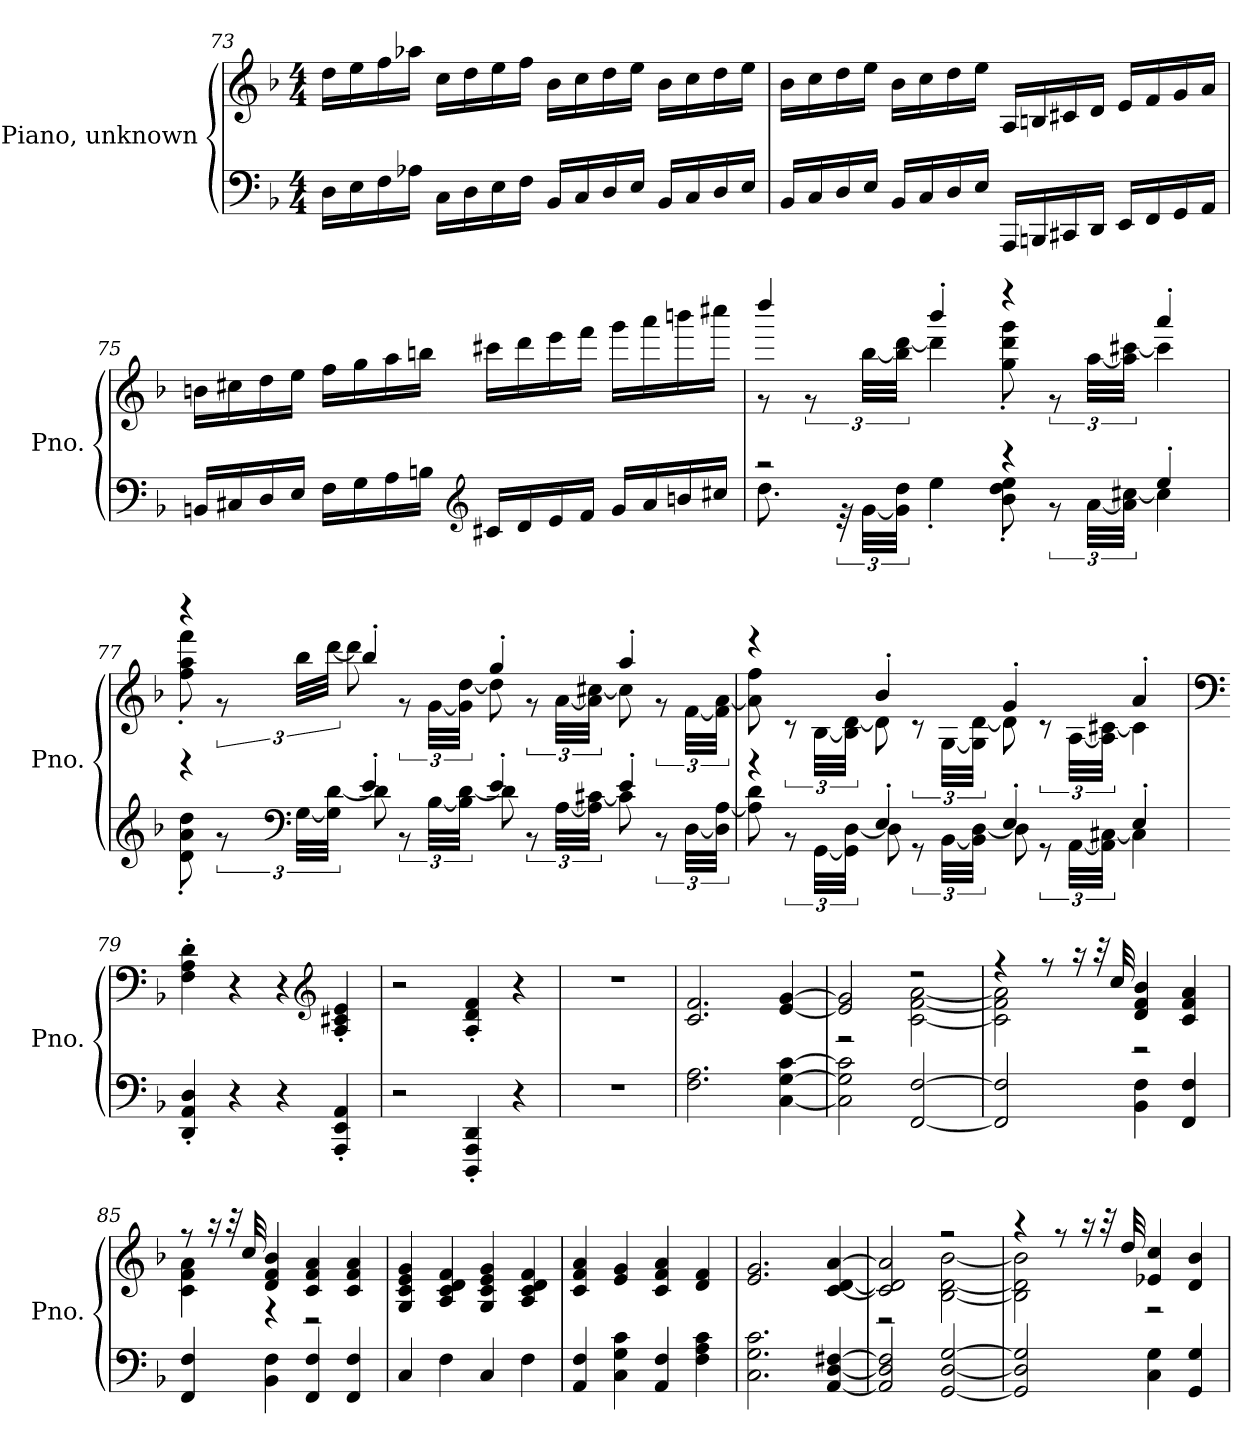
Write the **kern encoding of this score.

**kern	**kern
*part1	*part1
*staff2	*staff1
*I"Piano, unknown	*
*I'Pno.	*
*clefF4	*clefG2
*k[b-]	*k[b-]
*M4/4	*M4/4
=73	=73
16D\LL	16dd\LL
16E\	16ee\
16F\	16ff\
16A-X\JJ	16aa-X\JJ
16C\LL	16cc\LL
16D\	16dd\
16E\	16ee\
16F\JJ	16ff\JJ
16BB-/LL	16b-\LL
16C/	16cc\
16D/	16dd\
16E/JJ	16ee\JJ
16BB-/LL	16b-\LL
16C/	16cc\
16D/	16dd\
16E/JJ	16ee\JJ
!!LO:PB:g=z
=74	=74
16BB-/LL	16b-\LL
16C/	16cc\
16D/	16dd\
16E/JJ	16ee\JJ
16BB-/LL	16b-\LL
16C/	16cc\
16D/	16dd\
16E/JJ	16ee\JJ
16AAA/LL	16A/LL
16BBBn/	16Bn/
16CC#X/	16c#X/
16DD/JJ	16d/JJ
16EE/LL	16e/LL
16FF/	16f/
16GG/	16g/
16AA/JJ	16a/JJ
=75	=75
16BBn/LL	16bn\LL
16C#X/	16cc#X\
16D/	16dd\
16E/JJ	16ee\JJ
16F\LL	16ff\LL
16G\	16gg\
16A\	16aa\
16Bn\JJ	16bbn\JJ
*clefG2	*
16c#X/LL	16ccc#X\LL
16d/	16ddd\
16e/	16eee\
16f/JJ	16fff\JJ
16g/LL	16ggg\LL
16a/	16aaa\
16bn/	16bbbn\
16cc#X/JJ	16cccc#X\JJ
!!LO:LB:g=z
=76	=76
*^	*^
2r	8.dd\	4dddd/	8r
.	.	.	12r
.	48r	.	.
.	[48g\LLL	.	[48bb-\LLL
.	48g\] 48dd\JJJ	.	48bb-\] [48ddd\JJJ
.	4ee'\	4bbb-'/	4ddd\]
4r	8b-\' 8dd\' 8ee\'	4r	8gg\' 8ddd\' 8ggg\'
.	12r	.	12r
.	[48a\LLL	.	[48aa\LLL
.	48a\] [48cc#X\JJJ	.	48aa\] [48ccc#X\JJJ
4ee'/	4cc#\]	4aaa'/	4ccc#\]
=77	=77	=77	=77
4r	8d\' 8a\' 8dd\'	4r	8ff\' 8aa\' 8fff\'
.	12r	.	12r
*clefF4	*	*	*
.	[48G\LLL	.	48bb-\LLL
.	48G\] [48d\JJJ	.	[48ddd\JJJ
4e'/	8d\]	4bb-'/	8ddd\]
.	12r	.	12r
.	[48B-\LLL	.	[48g\LLL
.	48B-\] [48d\JJJ	.	48g\] [48dd\JJJ
4e'/	8d\]	4gg'/	8dd\]
.	12r	.	12r
.	[48A\LLL	.	[48a\LLL
.	48A\] [48c#X\JJJ	.	48a\] [48cc#X\JJJ
4e'/	8c#\]	4aa'/	8cc#\]
.	12r	.	12r
.	[48D\LLL	.	[48f\LLL
.	48D\] [48A\JJJ	.	48f\] [48a\JJJ
!!LO:LB:g=z	!!
=78	=78	=78	=78
4r	8A\] 8d\	4r	8a\] 8ff\
.	12r	.	12r
.	[48GG\LLL	.	[48B-\LLL
.	48GG\] [48D\JJJ	.	48B-\] [48d\JJJ
4E'/	8D\]	4b-'/	8d\]
.	12r	.	12r
.	[48BB-\LLL	.	[48G\LLL
.	48BB-\] [48D\JJJ	.	48G\] [48d\JJJ
4E'/	8D\]	4g'/	8d\]
.	12r	.	12r
.	[48AA\LLL	.	[48A\LLL
.	48AA\] [48C#X\JJJ	.	48A\] [48c#X\JJJ
4E'/	4C#\]	4a'/	4c#\]
*v	*v	*	*
*	*v	*v
=79	=79
*	*clefF4
4DD/' 4AA/' 4D/'	4F\' 4A\' 4d\'
4r	4r
4r	4r
*	*clefG2
4AAA/' 4EE/' 4AA/'	4A/' 4c#X/' 4e/'
=80	=80
2r	2r
4DDD/' 4AAA/' 4DD/'	4A/' 4d/' 4f/'
4r	4r
=81	=81
1r	1r
=82	=82
2.F\ 2.A\	2.c/ 2.f/
[4C\ [4G\ [4c\	[4e/ [4g/
=83	=83
*	*^
2C\] 2G\] 2c\]	2e/] 2g/]	2r
[2FF/ [2F/	2r	[2c\ [2f\ [2a\
!!LO:LB:g=z	!!
=84	=84	=84
2FF/] 2F/]	4r	2c\] 2f\] 2a\]
.	8r	.
.	16r	.
.	32r	.
.	32cc/	.
4BB-\ 4F\	4d/ 4f/ 4b-/	2r
4FF/ 4F/	4c/ 4f/ 4a/	.
=85	=85	=85
4FF/ 4F/	8r	4c\ 4f\ 4a\
.	16r	.
.	32r	.
.	32cc/	.
4BB-\ 4F\	4d/ 4f/ 4b-/	4r
4FF/ 4F/	4c/ 4f/ 4a/	2r
4FF/ 4F/	4c/ 4f/ 4a/	.
*	*v	*v
=86	=86
4C/	4G/ 4c/ 4e/ 4g/
4F\	4A/ 4c/ 4d/ 4f/
4C/	4G/ 4c/ 4e/ 4g/
4F\	4A/ 4c/ 4d/ 4f/
=87	=87
4AA/ 4F/	4c/ 4f/ 4a/
4C\ 4G\ 4c\	4e/ 4g/
4AA/ 4F/	4c/ 4f/ 4a/
4F\ 4A\ 4c\	4d/ 4f/
=88	=88
2.C\ 2.G\ 2.c\	2.e/ 2.g/
[4AA/ [4D/ [4F#X/	[4c/ [4d/ [4a/
=89	=89
*	*^
2AA/] 2D/] 2F#/]	2c/] 2d/] 2a/]	2r
[2GG/ [2D/ [2G/	2r	[2B-\ [2d\ [2b-\
!!LO:LB:g=z	!!
=90	=90	=90
2GG/] 2D/] 2G/]	4r	2B-\] 2d\] 2b-\]
.	8r	.
.	16r	.
.	32r	.
.	32dd/	.
4C\ 4G\	4e-X/ 4cc/	2r
4GG/ 4G/	4d/ 4b-/	.
*	*v	*v
=	=
*-	*-
